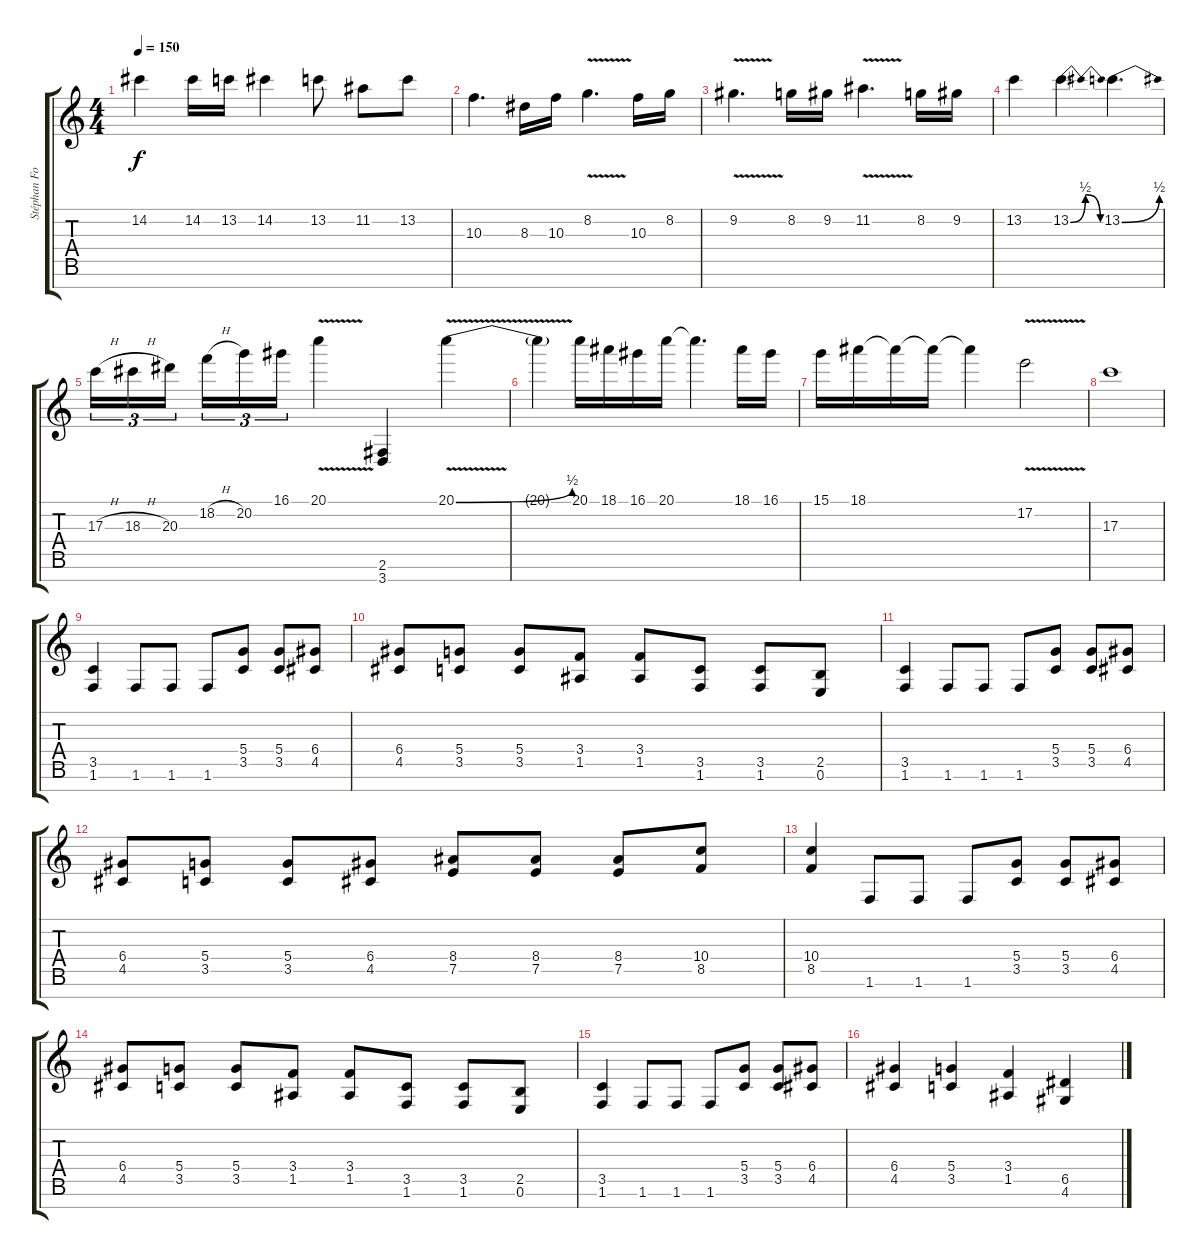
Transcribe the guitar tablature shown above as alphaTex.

\track ("Stéphan Forté - Guitar 7 strings " "Stéphan Fo") {instrument distortionguitar}
\staff {score tabs}
\tuning (E4 B3 G3 D3 A2 E2 B1) {hide}
\ts (4 4)
\tempo 150
\clef g2
\ks c
14.2.4{dy f} 14.2.16 13.2.16 14.2.4 13.2.8 11.2.8 13.2.8 |
10.3.4{d} 8.3.16 10.3.16 8.2{v}.4{d} 10.3.16 8.2.16 |
9.2{v}.4{d} 8.2.16 9.2.16 11.2{v}.4{d} 8.2.16 9.2.16 |
13.2.4 13.2{be (bendrelease 0 0 15 2 45 2 60 0)}.4{d} 13.2{be (bend 0 0 60 2)}.4{d} |
17.3{h}.16{tu (3 2)} 18.3{h}.16{tu (3 2)} 20.3.16{tu (3 2) beam splitsecondary} 18.2{h}.16{tu (3 2)} 20.2.16{tu (3 2)} 16.1.16{tu (3 2)} 20.1{v}.4 (2.6 3.7).4 20.1{be (bend 0 0 60 2) v}.4 |
20.1{t}.4 20.1.16 18.1.16 16.1.16 20.1.16 20.1{t}.4{d} 18.1.16 16.1.16 |
15.1.16 18.1.16 18.1{t}.16 18.1{t}.16 18.1{t}.4 17.2{v}.2 |
17.3.1 |
(3.5 1.6).4 1.6.8 1.6.8 1.6.8 (5.4 3.5).8 (5.4 3.5).8 (6.4 4.5).8 |
(6.4 4.5).8 (5.4 3.5).8 (5.4 3.5).8 (3.4 1.5).8 (3.4 1.5).8 (3.5 1.6).8 (3.5 1.6).8 (2.5 0.6).8 |
(3.5 1.6).4 1.6.8 1.6.8 1.6.8 (5.4 3.5).8 (5.4 3.5).8 (6.4 4.5).8 |
(6.4 4.5).8 (5.4 3.5).8 (5.4 3.5).8 (6.4 4.5).8 (8.4 7.5).8 (8.4 7.5).8 (8.4 7.5).8 (10.4 8.5).8 |
(10.4 8.5).4 1.6.8 1.6.8 1.6.8 (5.4 3.5).8 (5.4 3.5).8 (6.4 4.5).8 |
(6.4 4.5).8 (5.4 3.5).8 (5.4 3.5).8 (3.4 1.5).8 (3.4 1.5).8 (3.5 1.6).8 (3.5 1.6).8 (2.5 0.6).8 |
(3.5 1.6).4 1.6.8 1.6.8 1.6.8 (5.4 3.5).8 (5.4 3.5).8 (6.4 4.5).8 |
(6.4 4.5).4 (5.4 3.5).4 (3.4 1.5).4 (6.5 4.6).4
